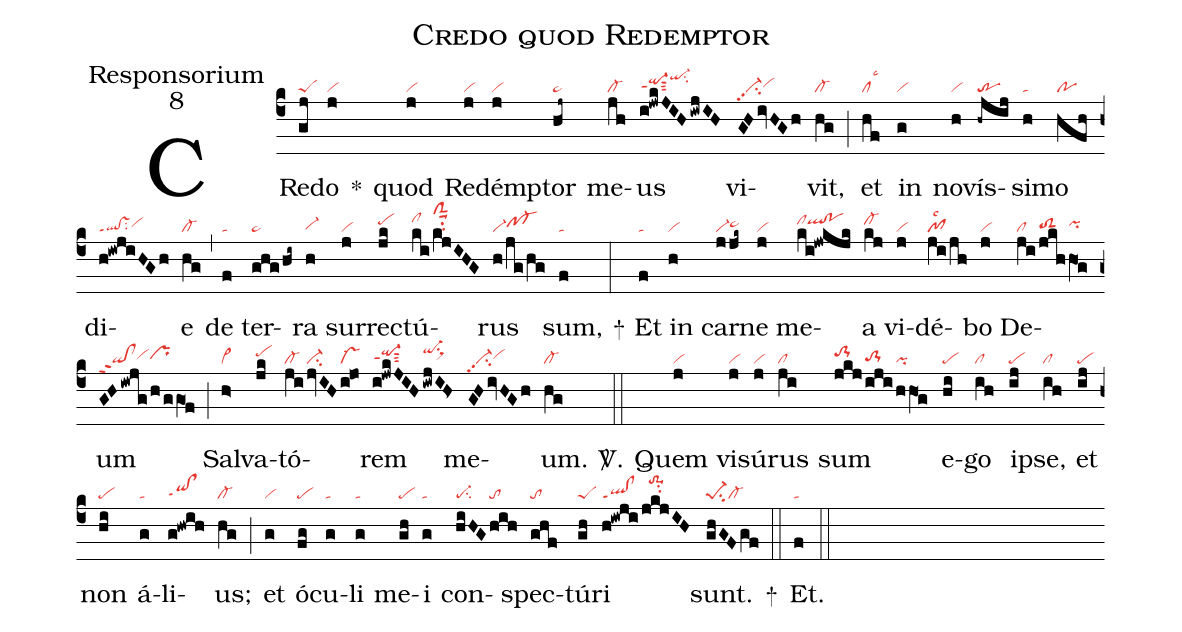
name: Credo quod Redemptor;
office-part: Responsorium;
mode: 8;
nabc-lines: 1;
%%
(c4)
CRe(gj|peS)do(j|vi) *()
quod(j|vi) Red(j|vi)émp(j|vi)tor(hj~|ta>) me(jh|cl-)us(i!jwkJIHiwjIH|qi-hippt1sut3qi-hksu2) vi(GHivHGh|vi-pp2su2vihh)vit,(hg|cl-) (;)
et(hf|cllsc3) in(g|vi) no(h|vi)vís(-hjij|tr)si(h|ta)mo(hfh|po) di(h!iwjiHGh|ql!vsppt1su2vihh)e(hg|cl-) (,)
% FIXME: add clSsuu1su2 glyph
de(f|ta) ter(ghg/hi~|ta>)ra(h|vi-hg) sur(j|vi)rec(jk|pehi)tú(ki/|clhj|kjIHG|clShmsuu1su2)rus(h/jg/hg|vi-pf-hh) sum,(f|ta) +(:)
Et(f|ta) in(h|vi) car(jjk~|vi-ta>hh)ne(j|vi) me(ki!jwkjk|clhiqlhi!pohi)a(kj|cl-hi) vi(j|vi)dé(ji/jh|pf1lsc2)bo(j|vi) De(ji/|cl|jkh/|toS2hg|hO1g|pihh)um(GHiwjg/h/ggO1f|qi!clppt2vihhprhh) (;)
Sal(h>|vi>)va(jk|pehi)tó(ji|cl-|jvIH|ci-|ijO|vs-)rem(i!jwkJIH|qi-hippt1sut3|iwjIH>|qi-hjsu1sux1) me(GHivHGh|vi-pp2su2vihh)um.(hg|cl-) <sp>V/</sp>.(::)
Quem(j|vi) vi(j|vi)sú(j|vi)rus(ji|cl) sum(jkj/|to-1hi|iji/|to-1hg|hhO1g|pi) e(hi|pe)go(ih|cl) ip(ij|pe)se,(ih|cl) et(ij|pe) non(hi|pe) á(g|ta)li(g!hwih|qihg!clhgppt1)us;(hg|cl-) (;)
et(g|vi) ó(fg|pe)cu(g|ta)li(g|ta) me(gh|pe)i(g|ta) con(hiHG|pe-su2|hih|to)spec(ghf|to)tú(gh|peS)ri(h!iwji/|ql!clppt1|jkjIH|//to-1hlsu2) sunt.(ghGFgf|pe-1su2cl-) +(::)
Et.(f|ta) (::)
